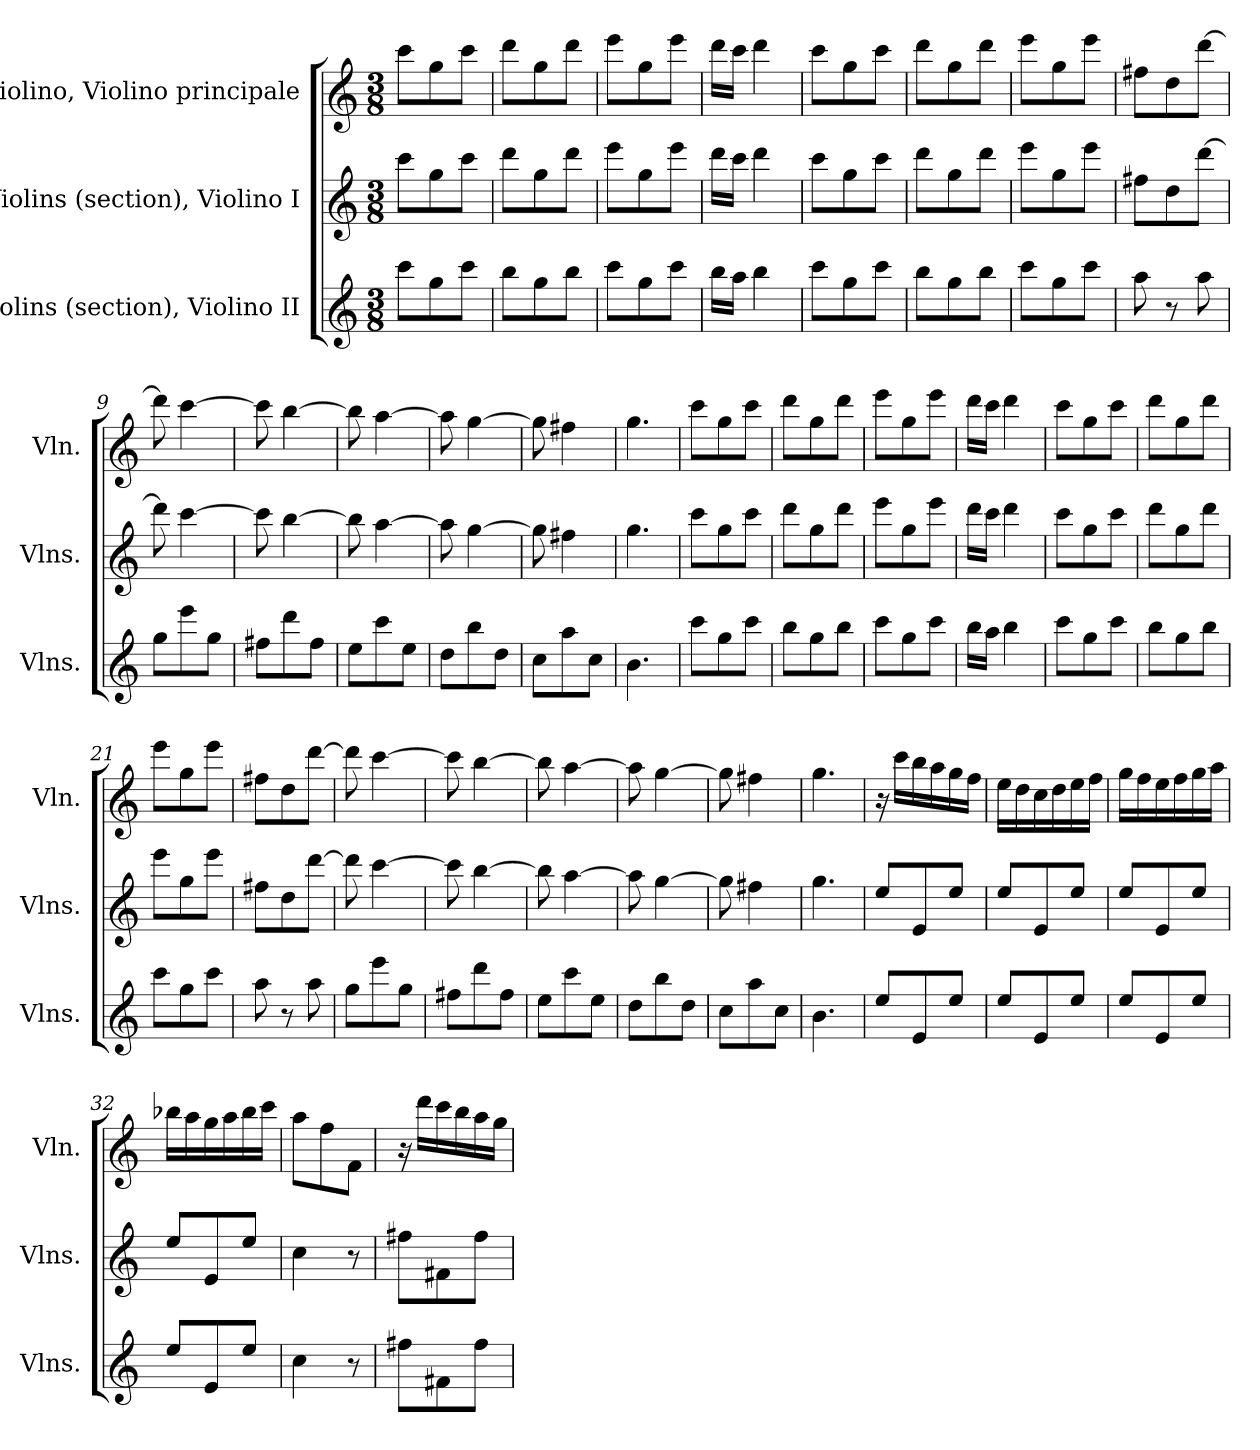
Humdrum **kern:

**kern	**kern	**kern
*part3	*part2	*part1
*staff3	*staff2	*staff1
*I"Violins (section), Violino II	*I"Violins (section), Violino I	*I"Violino, Violino principale
*I'Vlns.	*I'Vlns.	*I'Vln.
*clefG2	*clefG2	*clefG2
*k[]	*k[]	*k[]
*M3/8	*M3/8	*M3/8
*MM130	*MM130	*MM130
=1	=1	=1
8ccc\L	8ccc\L	8ccc\L
8gg\	8gg\	8gg\
8ccc\J	8ccc\J	8ccc\J
=2	=2	=2
8bb\L	8ddd\L	8ddd\L
8gg\	8gg\	8gg\
8bb\J	8ddd\J	8ddd\J
=3	=3	=3
8ccc\L	8eee\L	8eee\L
8gg\	8gg\	8gg\
8ccc\J	8eee\J	8eee\J
=4	=4	=4
16bb\LL	16ddd\LL	16ddd\LL
16aa\JJ	16ccc\JJ	16ccc\JJ
4bb\	4ddd\	4ddd\
=5	=5	=5
8ccc\L	8ccc\L	8ccc\L
8gg\	8gg\	8gg\
8ccc\J	8ccc\J	8ccc\J
=6	=6	=6
8bb\L	8ddd\L	8ddd\L
8gg\	8gg\	8gg\
8bb\J	8ddd\J	8ddd\J
=7	=7	=7
8ccc\L	8eee\L	8eee\L
8gg\	8gg\	8gg\
8ccc\J	8eee\J	8eee\J
!!LO:LB:g=z
=8	=8	=8
8aa\	8ff#X\L	8ff#X\L
8r	8dd\	8dd\
8aa\	[8ddd\J	[8ddd\J
=9	=9	=9
8gg\L	8ddd\]	8ddd\]
8eee\	[4ccc\	[4ccc\
8gg\J	.	.
=10	=10	=10
8ff#X\L	8ccc\]	8ccc\]
8ddd\	[4bb\	[4bb\
8ff#\J	.	.
=11	=11	=11
8ee\L	8bb\]	8bb\]
8ccc\	[4aa\	[4aa\
8ee\J	.	.
=12	=12	=12
8dd\L	8aa\]	8aa\]
8bb\	[4gg\	[4gg\
8dd\J	.	.
=13	=13	=13
8cc\L	8gg\]	8gg\]
8aa\	4ff#X\	4ff#X\
8cc\J	.	.
=14	=14	=14
4.b\	4.gg\	4.gg\
=15	=15	=15
8ccc\L	8ccc\L	8ccc\L
8gg\	8gg\	8gg\
8ccc\J	8ccc\J	8ccc\J
=16	=16	=16
8bb\L	8ddd\L	8ddd\L
8gg\	8gg\	8gg\
8bb\J	8ddd\J	8ddd\J
=17	=17	=17
8ccc\L	8eee\L	8eee\L
8gg\	8gg\	8gg\
8ccc\J	8eee\J	8eee\J
!!LO:LB:g=z
=18	=18	=18
16bb\LL	16ddd\LL	16ddd\LL
16aa\JJ	16ccc\JJ	16ccc\JJ
4bb\	4ddd\	4ddd\
=19	=19	=19
8ccc\L	8ccc\L	8ccc\L
8gg\	8gg\	8gg\
8ccc\J	8ccc\J	8ccc\J
=20	=20	=20
8bb\L	8ddd\L	8ddd\L
8gg\	8gg\	8gg\
8bb\J	8ddd\J	8ddd\J
=21	=21	=21
8ccc\L	8eee\L	8eee\L
8gg\	8gg\	8gg\
8ccc\J	8eee\J	8eee\J
=22	=22	=22
8aa\	8ff#X\L	8ff#X\L
8r	8dd\	8dd\
8aa\	[8ddd\J	[8ddd\J
=23	=23	=23
8gg\L	8ddd\]	8ddd\]
8eee\	[4ccc\	[4ccc\
8gg\J	.	.
=24	=24	=24
8ff#X\L	8ccc\]	8ccc\]
8ddd\	[4bb\	[4bb\
8ff#\J	.	.
=25	=25	=25
8ee\L	8bb\]	8bb\]
8ccc\	[4aa\	[4aa\
8ee\J	.	.
=26	=26	=26
8dd\L	8aa\]	8aa\]
8bb\	[4gg\	[4gg\
8dd\J	.	.
!!LO:LB:g=z
=27	=27	=27
8cc\L	8gg\]	8gg\]
8aa\	4ff#X\	4ff#X\
8cc\J	.	.
=28	=28	=28
4.b\	4.gg\	4.gg\
=29	=29	=29
8ee/L	8ee/L	16r
.	.	16ccc\LL
8e/	8e/	16bb\
.	.	16aa\
8ee/J	8ee/J	16gg\
.	.	16ff\JJ
=30	=30	=30
8ee/L	8ee/L	16ee\LL
.	.	16dd\
8e/	8e/	16cc\
.	.	16dd\
8ee/J	8ee/J	16ee\
.	.	16ff\JJ
=31	=31	=31
8ee/L	8ee/L	16gg\LL
.	.	16ff\
8e/	8e/	16ee\
.	.	16ff\
8ee/J	8ee/J	16gg\
.	.	16aa\JJ
=32	=32	=32
8ee/L	8ee/L	16bb-X\LL
.	.	16aa\
8e/	8e/	16gg\
.	.	16aa\
8ee/J	8ee/J	16bb-\
.	.	16ccc\JJ
=33	=33	=33
4cc\	4cc\	8aa\L
.	.	8ff\
8r	8r	8f\J
!!LO:LB:g=z
=34	=34	=34
8ff#X\L	8ff#X\L	16r
.	.	16ddd\LL
8f#X\	8f#X\	16ccc\
.	.	16bb\
8ff#\J	8ff#\J	16aa\
.	.	16gg\JJ
=	=	=
*-	*-	*-
